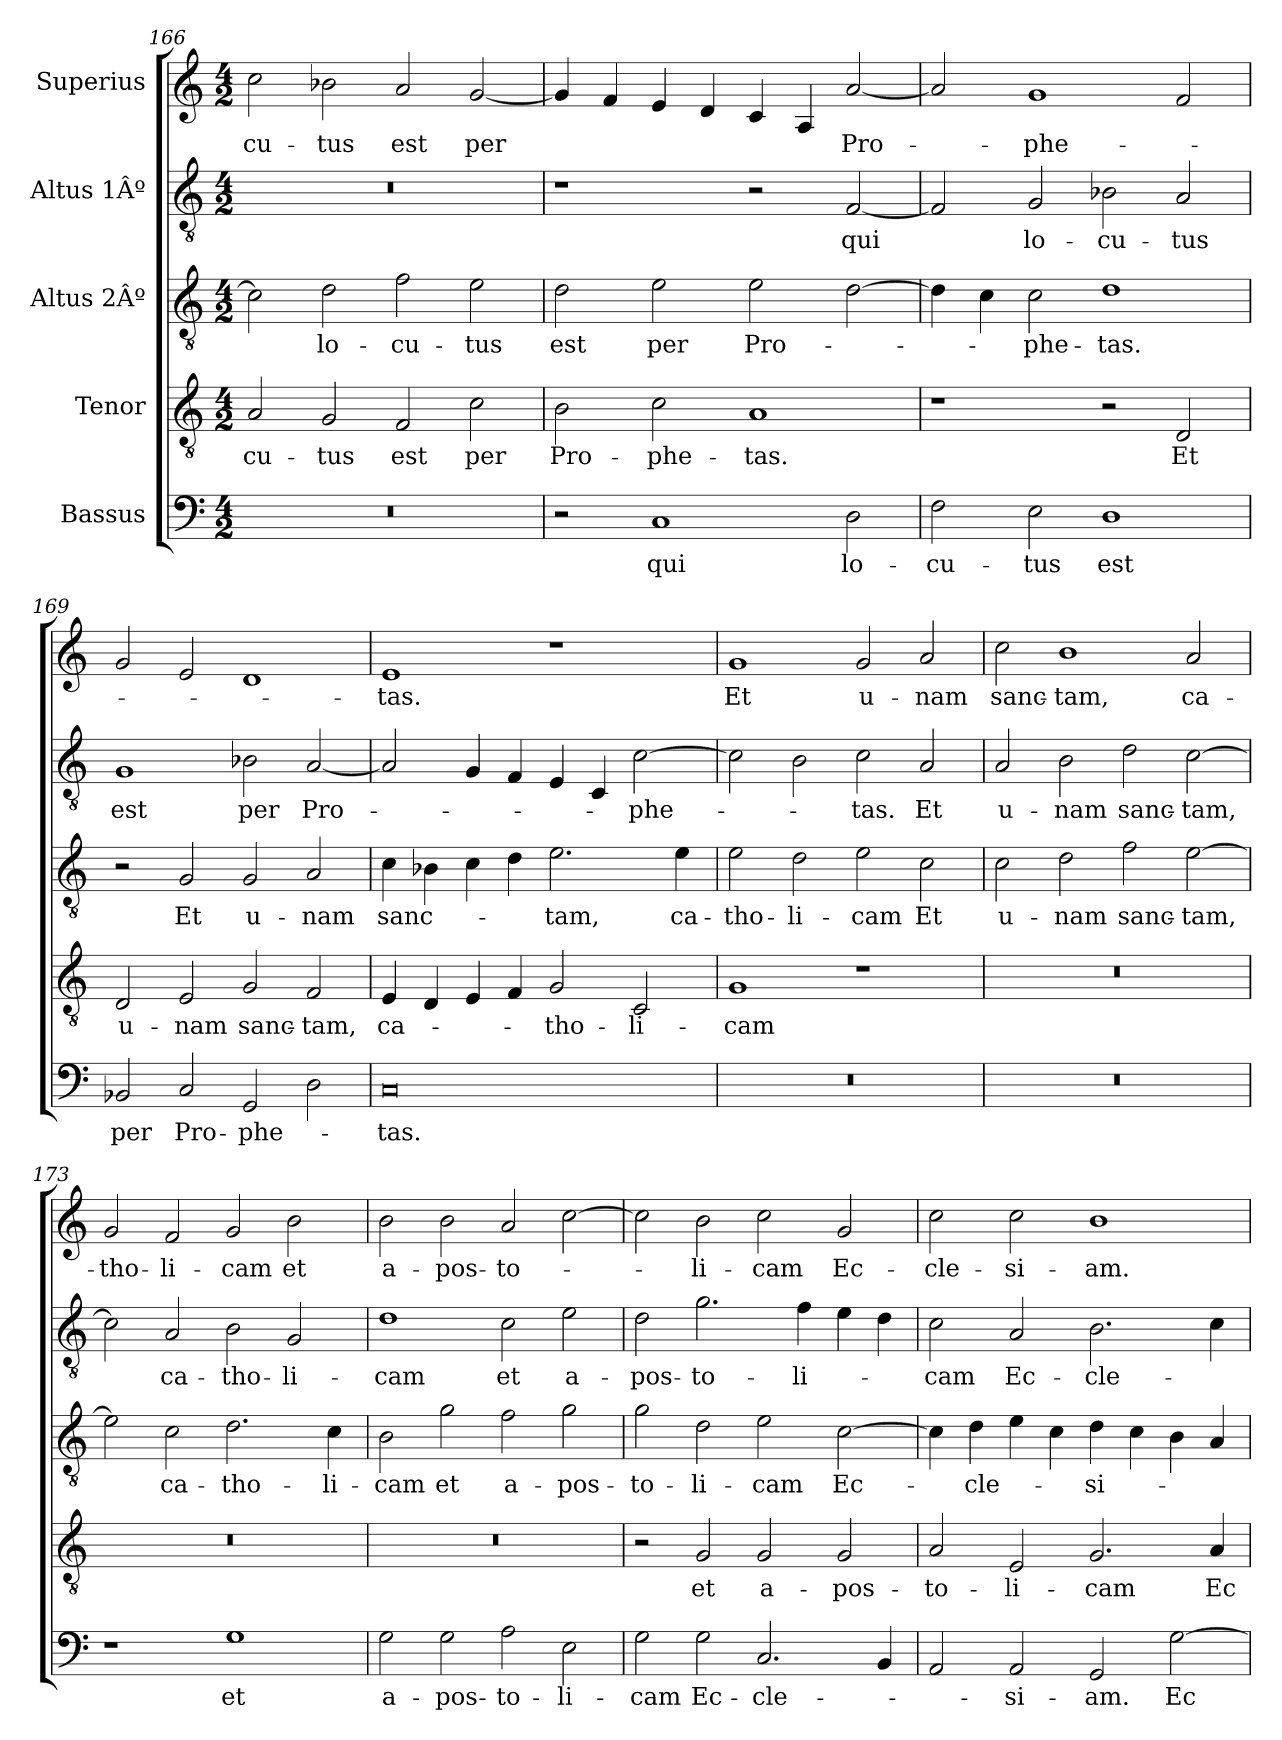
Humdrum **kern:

**kern	**text	**kern	**text	**kern	**text	**kern	**text	**kern	**text
*part5	*part5	*part4	*part4	*part3	*part3	*part2	*part2	*part1	*part1
*staff5	*staff5	*staff4	*staff4	*staff3	*staff3	*staff2	*staff2	*staff1	*staff1
*I"Bassus	*	*I"Tenor	*	*I"Altus 2Âº	*	*I"Altus 1Âº	*	*I"Superius	*
*clefF4	*	*clefGv2	*	*clefGv2	*	*clefGv2	*	*clefG2	*
*k[]	*	*k[]	*	*k[]	*	*k[]	*	*k[]	*
*M4/2	*	*M4/2	*	*M4/2	*	*M4/2	*	*M4/2	*
=166	=166	=166	=166	=166	=166	=166	=166	=166	=166
0r	.	2A/	-cu-	2c\]	.	0r	.	2cc\	-cu-
.	.	2G/	-tus	2d\	lo-	.	.	2b-X\	-tus
.	.	2F/	est	2f\	-cu-	.	.	2a/	est
.	.	2c\	per	2e\	-tus	.	.	[2g/	per
=167	=167	=167	=167	=167	=167	=167	=167	=167	=167
2r	.	2B\	Pro-	2d\	est	1r	.	4g/]	.
.	.	.	.	.	.	.	.	4f/	.
1C/	qui	2c\	-phe-	2e\	per	.	.	4e/	.
.	.	.	.	.	.	.	.	4d/	.
.	.	1A/	-tas.	2e\	Pro-	2r	.	4c/	.
.	.	.	.	.	.	.	.	4A/	.
2D\	lo-	.	.	[2d\	.	[2F/	qui	[2a/	Pro-
=168	=168	=168	=168	=168	=168	=168	=168	=168	=168
2F\	-cu-	1r	.	4d\]	.	2F/]	.	2a/]	.
.	.	.	.	4c\	.	.	.	.	.
2E\	-tus	.	.	2c\	-phe-	2G/	lo-	1g/	-phe-
1D\	est	2r	.	1d\	-tas.	2B-X\	-cu-	.	.
.	.	2D/	Et	.	.	2A/	-tus	2f/	.
=169	=169	=169	=169	=169	=169	=169	=169	=169	=169
2BB-X/	per	2D/	u-	2r	.	1G/	est	2g/	.
2C/	Pro-	2E/	-nam	2G/	Et	.	.	2e/	.
2GG/	-phe-	2G/	sanc-	2G/	u-	2B-X\	per	1d/	.
2D\	.	2F/	-tam,	2A/	-nam	[2A/	Pro-	.	.
=170	=170	=170	=170	=170	=170	=170	=170	=170	=170
0C/	-tas.	4E/	ca-	4c\	sanc-	2A/]	.	1e/	-tas.
.	.	4D/	.	4B-X\	.	.	.	.	.
.	.	4E/	.	4c\	.	4G/	.	.	.
.	.	4F/	.	4d\	.	4F/	.	.	.
.	.	2G/	-tho-	2.e\	-tam,	4E/	.	1r	.
.	.	.	.	.	.	4C/	.	.	.
.	.	2C/	-li-	.	.	[2c\	-phe-	.	.
.	.	.	.	4e\	ca-	.	.	.	.
=171	=171	=171	=171	=171	=171	=171	=171	=171	=171
0r	.	1G/	-cam	2e\	-tho-	2c\]	.	1g/	Et
.	.	.	.	2d\	-li-	2B\	.	.	.
.	.	1r	.	2e\	-cam	2c\	-tas.	2g/	u-
.	.	.	.	2c\	Et	2A/	Et	2a/	-nam
=172	=172	=172	=172	=172	=172	=172	=172	=172	=172
0r	.	0r	.	2c\	u-	2A/	u-	2cc\	sanc-
.	.	.	.	2d\	-nam	2B\	-nam	1b\	-tam,
.	.	.	.	2f\	sanc-	2d\	sanc-	.	.
.	.	.	.	[2e\	-tam,	[2c\	-tam,	2a/	ca-
=173	=173	=173	=173	=173	=173	=173	=173	=173	=173
1r	.	0r	.	2e\]	.	2c\]	.	2g/	-tho-
.	.	.	.	2c\	ca-	2A/	ca-	2f/	-li-
1G\	et	.	.	2.d\	-tho-	2B\	-tho-	2g/	-cam
.	.	.	.	.	.	2G/	-li-	2b\	et
.	.	.	.	4c\	-li-	.	.	.	.
=174	=174	=174	=174	=174	=174	=174	=174	=174	=174
2G\	a-	0r	.	2B\	-cam	1d\	-cam	2b\	a-
2G\	-pos-	.	.	2g\	et	.	.	2b\	-pos-
2A\	-to-	.	.	2f\	a-	2c\	et	2a/	-to-
2E\	-li-	.	.	2g\	-pos-	2e\	a-	[2cc\	.
=175	=175	=175	=175	=175	=175	=175	=175	=175	=175
2G\	-cam	2r	.	2g\	-to-	2d\	-pos-	2cc\]	.
2G\	Ec-	2G/	et	2d\	-li-	2.g\	-to-	2b\	-li-
2.C/	-cle-	2G/	a-	2e\	-cam	.	.	2cc\	-cam
.	.	.	.	.	.	4f\	-li-	.	.
.	.	2G/	-pos-	[2c\	Ec-	4e\	.	2g/	Ec-
4BB/	.	.	.	.	.	4d\	.	.	.
=176	=176	=176	=176	=176	=176	=176	=176	=176	=176
2AA/	.	2A/	-to-	4c\]	.	2c\	-cam	2cc\	-cle-
.	.	.	.	4d\	-cle-	.	.	.	.
2AA/	-si-	2E/	-li-	4e\	.	2A/	Ec-	2cc\	-si-
.	.	.	.	4c\	.	.	.	.	.
2GG/	-am.	2.G/	-cam	4d\	-si-	2.B\	-cle-	1b\	-am.
.	.	.	.	4c\	.	.	.	.	.
[2G\	Ec-	.	.	4B\	.	.	.	.	.
.	.	4A/	Ec-	4A/	.	4c\	.	.	.
=	=	=	=	=	=	=	=	=	=
*-	*-	*-	*-	*-	*-	*-	*-	*-	*-
